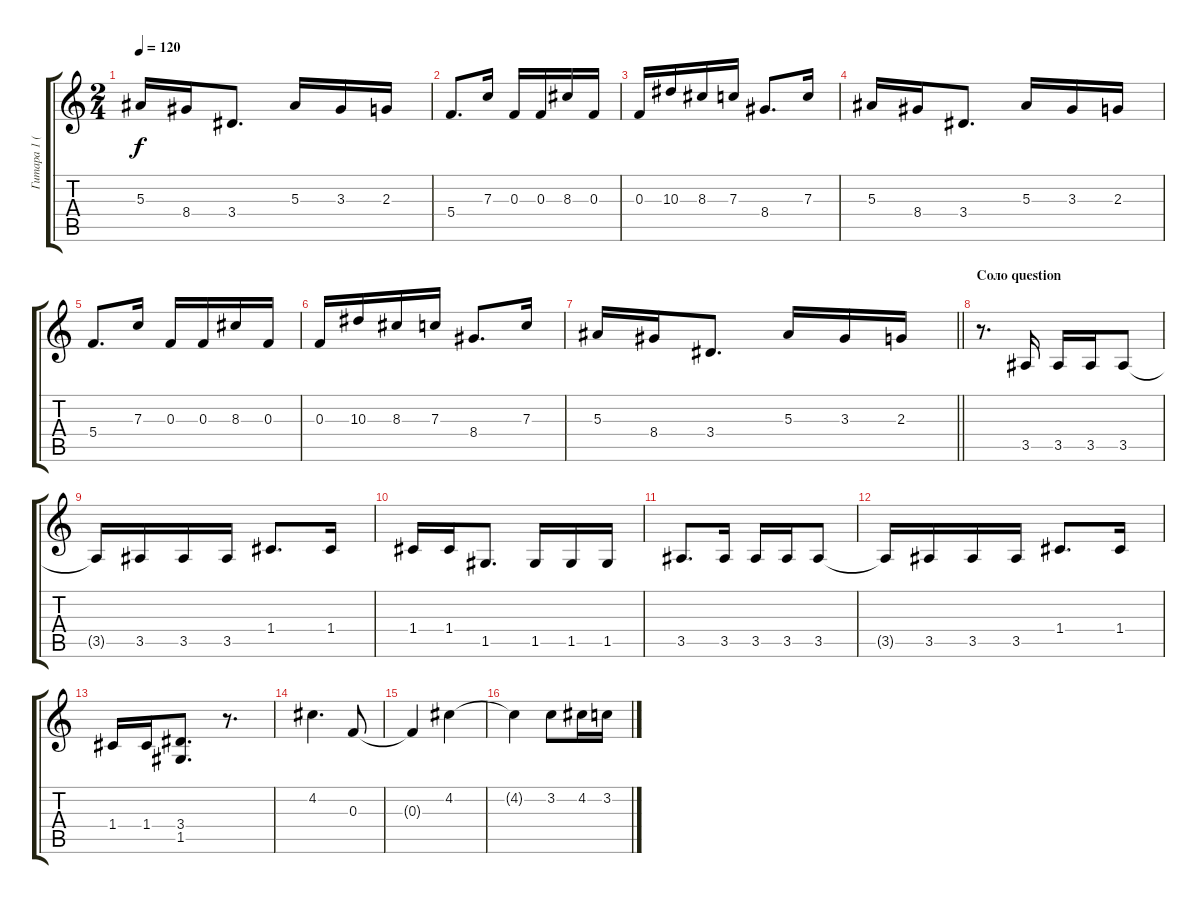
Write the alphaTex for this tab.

\track ("Гитара 1 (2)" "Гитара 1 (") {instrument distortionguitar}
\staff {score tabs}
\tuning (D4 A3 F3 C3 G2 D2) {hide}
\ts (2 4)
\tempo 120
\clef g2
\ks c
5.3.16{dy f} 8.4.16 3.4.8{d} 5.3.16 3.3.16 2.3.16 |
5.4.8{d} 7.3.16 0.3.16 0.3.16 8.3.16 0.3.16 |
0.3.16 10.3.16 8.3.16 7.3.16 8.4.8{d} 7.3.16 |
5.3.16 8.4.16 3.4.8{d} 5.3.16 3.3.16 2.3.16 |
5.4.8{d} 7.3.16 0.3.16 0.3.16 8.3.16 0.3.16 |
0.3.16 10.3.16 8.3.16 7.3.16 8.4.8{d} 7.3.16 |
\barLineRight lightlight
5.3.16 8.4.16 3.4.8{d} 5.3.16 3.3.16 2.3.16 |
\section ("" "Соло question")
r.8{d} 3.5.16 3.5.16 3.5.16 3.5.8 |
3.5{t}.16 3.5.16 3.5.16 3.5.16 1.4.8{d} 1.4.16 |
1.4.16 1.4.16 1.5.8{d} 1.5.16 1.5.16 1.5.16 |
3.5.8{d} 3.5.16 3.5.16 3.5.16 3.5.8 |
3.5{t}.16 3.5.16 3.5.16 3.5.16 1.4.8{d} 1.4.16 |
1.4.16 1.4.16 (3.4 1.5).8{d} r.8{d} |
4.2.4{d} 0.3.8 |
0.3{t}.4 4.2.4 |
4.2{t}.4 3.2.8 4.2.16 3.2.16
